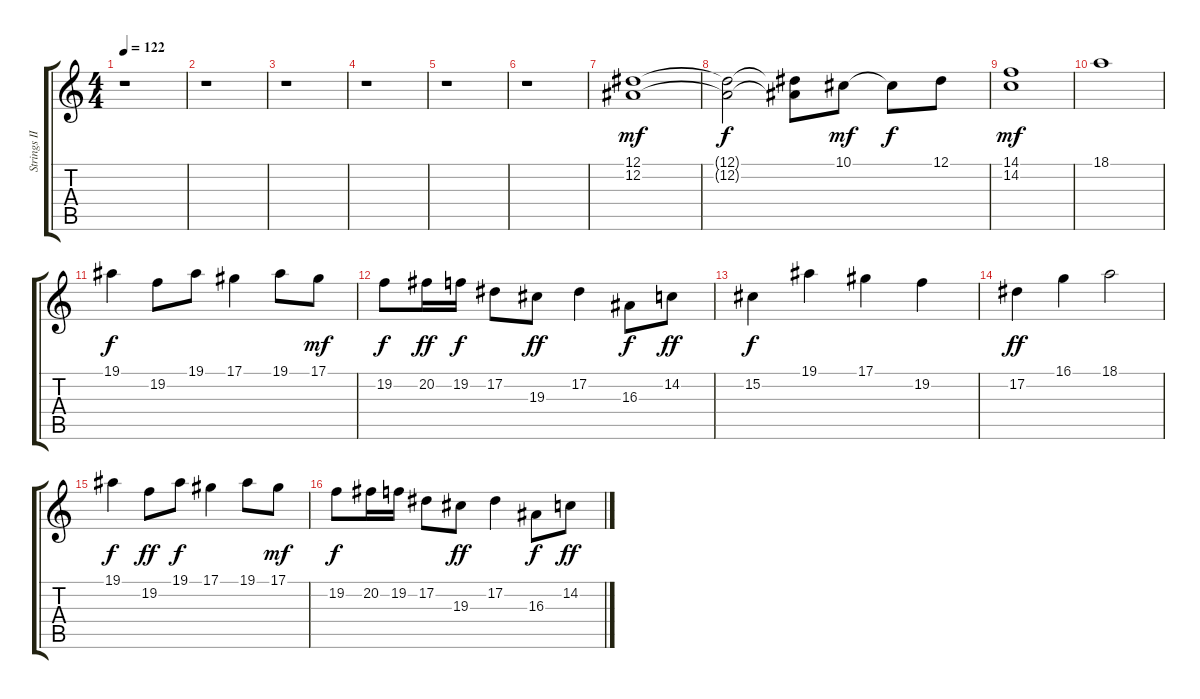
\track ("Strings II" "Strings II") {instrument stringensemble1}
\staff {score tabs}
\tuning (Eb4 Bb3 Gb3 Db3 Ab2 Eb2) {hide}
\ts (4 4)
\tempo 122
\clef g2
\ks c
r.1{dy mf} |
r.1 |
r.1 |
r.1 |
r.1 |
r.1 |
(12.1 12.2).1 |
(12.1{t} 12.2{t}).2{dy f} (12.1{t} 12.2{t}).8 10.1.8{dy mf} 10.1{t}.8{dy f} 12.1.8 |
(14.1 14.2).1{dy mf} |
18.1.1 |
19.1.4{dy f} 19.2.8 19.1.8 17.1.4 19.1.8 17.1.8{dy mf} |
19.2.8{dy f} 20.2.16{dy ff} 19.2.16{dy f} 17.2.8 19.3.8{dy ff} 17.2.4 16.3.8{dy f} 14.2.8{dy ff} |
15.2.4{dy f} 19.1.4 17.1.4 19.2.4 |
17.2.4{dy ff} 16.1.4 18.1.2 |
19.1.4{dy f} 19.2.8{dy ff} 19.1.8{dy f} 17.1.4 19.1.8 17.1.8{dy mf} |
19.2.8{dy f} 20.2.16 19.2.16 17.2.8 19.3.8{dy ff} 17.2.4 16.3.8{dy f} 14.2.8{dy ff}
